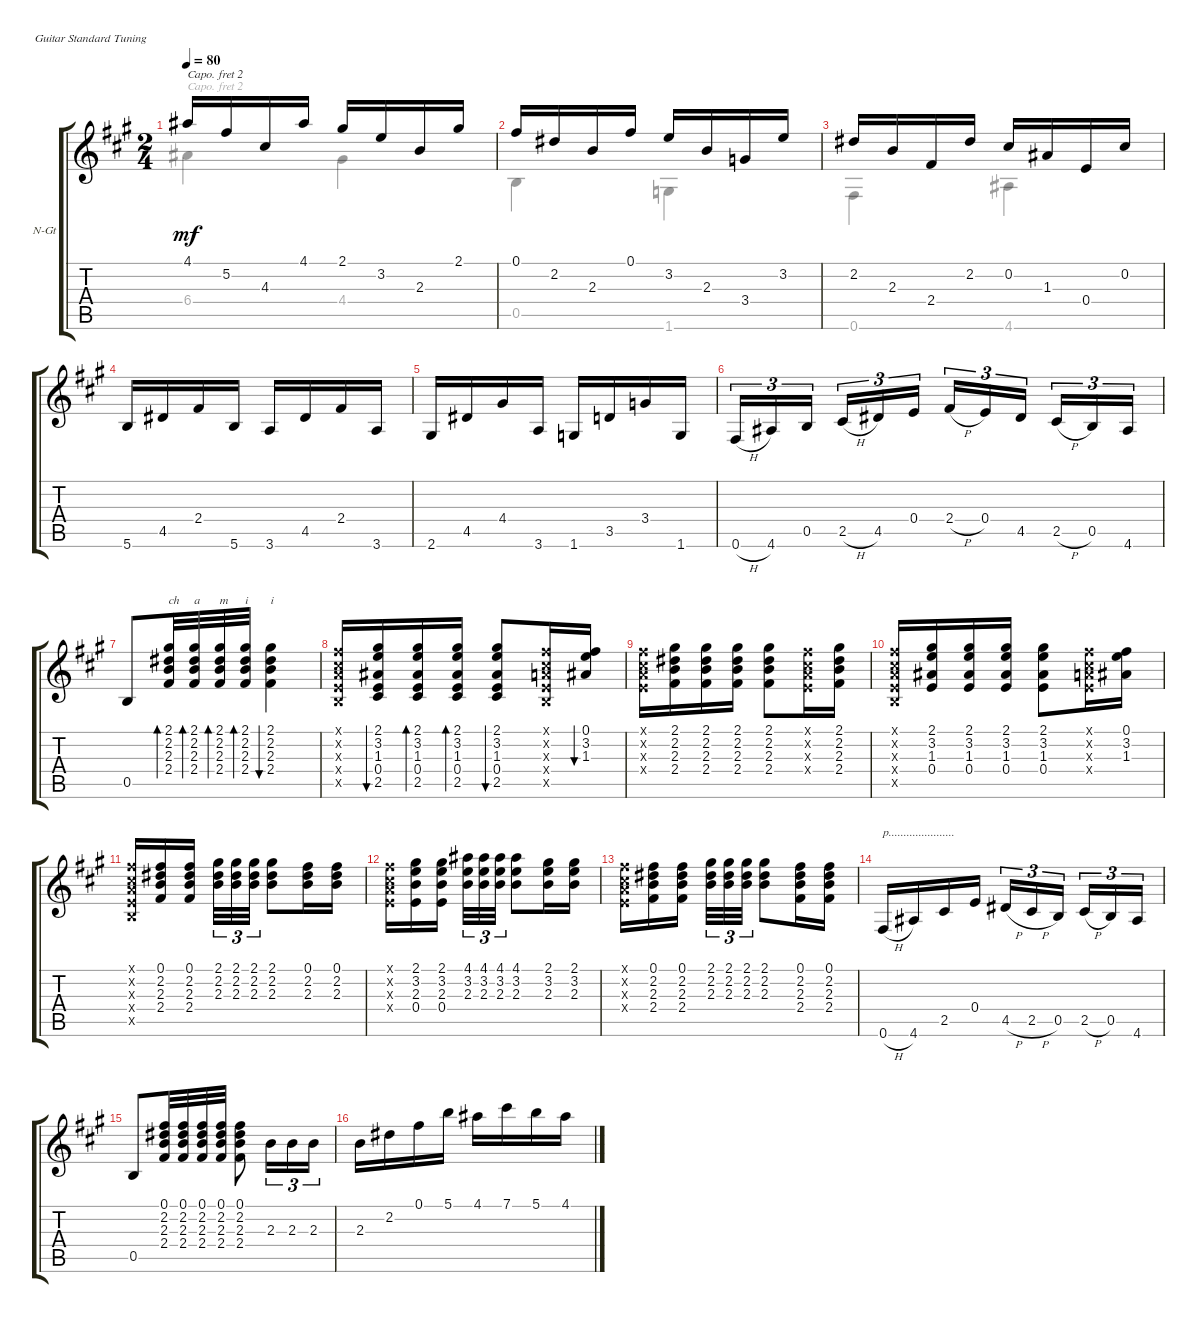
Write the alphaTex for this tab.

\defaultSystemsLayout 4
\bracketExtendMode groupsimilarinstruments
\firstSystemTrackNameOrientation horizontal
\otherSystemsTrackNameOrientation horizontal
\track ("Nylon Guitar" "N-Gt") {instrument acousticguitarnylon}
\staff {score tabs}
\capo 2
\tuning (E4 B3 G3 D3 A2 E2)
\voice
\ts (2 4)
\tempo 80
\clef g2
\ks a
4.1.16{dy mf} 5.2.16 4.3.16 4.1.16 2.1.16 3.2.16 2.3.16 2.1.16 |
0.1.16 2.2.16 2.3.16 0.1.16 3.2.16 2.3.16 3.4.16 3.2.16 |
2.2.16 2.3.16 2.4.16 2.2.16 0.2.16 1.3.16 0.4.16 0.2.16 |
5.6.16 4.5.16 2.4.16 5.6.16 3.6.16 4.5.16 2.4.16 3.6.16 |
2.6.16 4.5.16 4.4.16 3.6.16 1.6.16 3.5.16 3.4.16 1.6.16 |
0.6{h}.16{tu (3 2)} 4.6.16{tu (3 2)} 0.5.16{tu (3 2)} 2.5{h}.16{tu (3 2)} 4.5.16{tu (3 2)} 0.4.16{tu (3 2)} 2.4{h}.16{tu (3 2)} 0.4.16{tu (3 2)} 4.5.16{tu (3 2)} 2.5{h}.16{tu (3 2)} 0.5.16{tu (3 2)} 4.6.16{tu (3 2)} |
0.5.8 (2.1 2.2 2.3 2.4).32{bd 30 txt "ch"} (2.4 2.3 2.2 2.1).32{bd 30 txt "a"} (2.1 2.2 2.3 2.4).32{bd 30 txt "m"} (2.4 2.3 2.2 2.1).32{bd 30 txt "i"} (2.1 2.2 2.3 2.4).4{bu 30 txt "i"} |
(0.1{x} 0.3{x} 0.4{x} 0.2{x} 0.5{x}).16 (2.1 3.2 1.3 0.4 2.5).16{bu 30} (2.1 3.2 1.3 0.4 2.5).16{bd 30} (2.1 3.2 1.3 0.4 2.5).16{bd 30} (2.1 3.2 1.3 0.4 2.5).8{bu 30} (0.1{x} 0.2{x} 0.3{x} 0.4{x} 0.5{x}).16 (0.1 3.2 1.3).16{bu 30} |
(0.1{x} 0.2{x} 0.3{x} 0.4{x}).16 (2.1 2.2 2.3 2.4).16 (2.4 2.3 2.2 2.1).16 (2.1 2.2 2.3 2.4).16 (2.1 2.2 2.3 2.4).8 (0.4{x} 0.3{x} 0.2{x} 0.1{x}).16 (2.1 2.2 2.3 2.4).16 |
(0.5{x} 0.4{x} 0.3{x} 0.2{x} 0.1{x}).16 (2.1 3.2 1.3 0.4).16 (2.1 3.2 1.3 0.4).16 (0.4 1.3 3.2 2.1).16 (2.1 3.2 1.3 0.4).8 (0.4{x} 0.3{x} 0.2{x} 0.1{x}).16 (0.1 3.2 1.3).16 |
(0.5{x} 0.4{x} 0.3{x} 0.2{x} 0.1{x}).16 (0.1 2.2 2.3 2.4).16 (2.4 2.3 2.2 0.1).16 (2.1 2.2 2.3).32{tu (3 2)} (2.3 2.2 2.1).32{tu (3 2)} (2.1 2.2 2.3).32{tu (3 2)} (2.1 2.2 2.3).8 (2.3 2.2 0.1).16 (0.1 2.2 2.3).16 |
(0.4{x} 0.3{x} 0.1{x} 0.2{x}).16 (2.1 3.2 2.3 0.4).16 (0.4 2.3 3.2 2.1).16 (4.1 3.2 2.3).32{tu (3 2)} (2.3 3.2 4.1).32{tu (3 2)} (4.1 3.2 2.3).32{tu (3 2)} (4.1 3.2 2.3).8 (2.3 3.2 2.1).16 (2.1 3.2 2.3).16 |
(0.1{x} 0.2{x} 0.3{x} 0.4{x}).16 (2.4 2.3 2.2 0.1).16 (0.1 2.2 2.3 2.4).16 (2.3 2.2 2.1).32{tu (3 2)} (2.1 2.2 2.3).32{tu (3 2)} (2.3 2.2 2.1).32{tu (3 2)} (2.1 2.2 2.3).8 (0.1 2.2 2.3 2.4).16 (2.4 2.3 2.2 0.1).16 |
0.6{h}.16{txt "p......................"} 4.6.16 2.5.16 0.4.16 4.5{h}.16{tu (3 2)} 2.5{h}.16{tu (3 2)} 0.5.16{tu (3 2)} 2.5{h}.16{tu (3 2)} 0.5.16{tu (3 2)} 4.6.16{tu (3 2)} |
0.5.8 (0.1 2.2 2.3 2.4).32 (2.4 2.3 2.2 0.1).32 (0.1 2.2 2.3 2.4).32 (2.4 2.3 2.2 0.1).32 (0.1 2.2 2.3 2.4).8 2.3.16{tu (3 2)} 2.3.16{tu (3 2)} 2.3.16{tu (3 2)} |
2.3.16 2.2.16 0.1.16 5.1.16 4.1.16 7.1.16 5.1.16 4.1.16
\voice
\clef g2
\ottava regular
\simile none
\ks a
6.4.4{dy mf} 4.4.4 |
0.5.4 1.6.4 |
0.6.4 4.6.4 |
|
|
|
|
|
|
|
|
|
|
|
|
